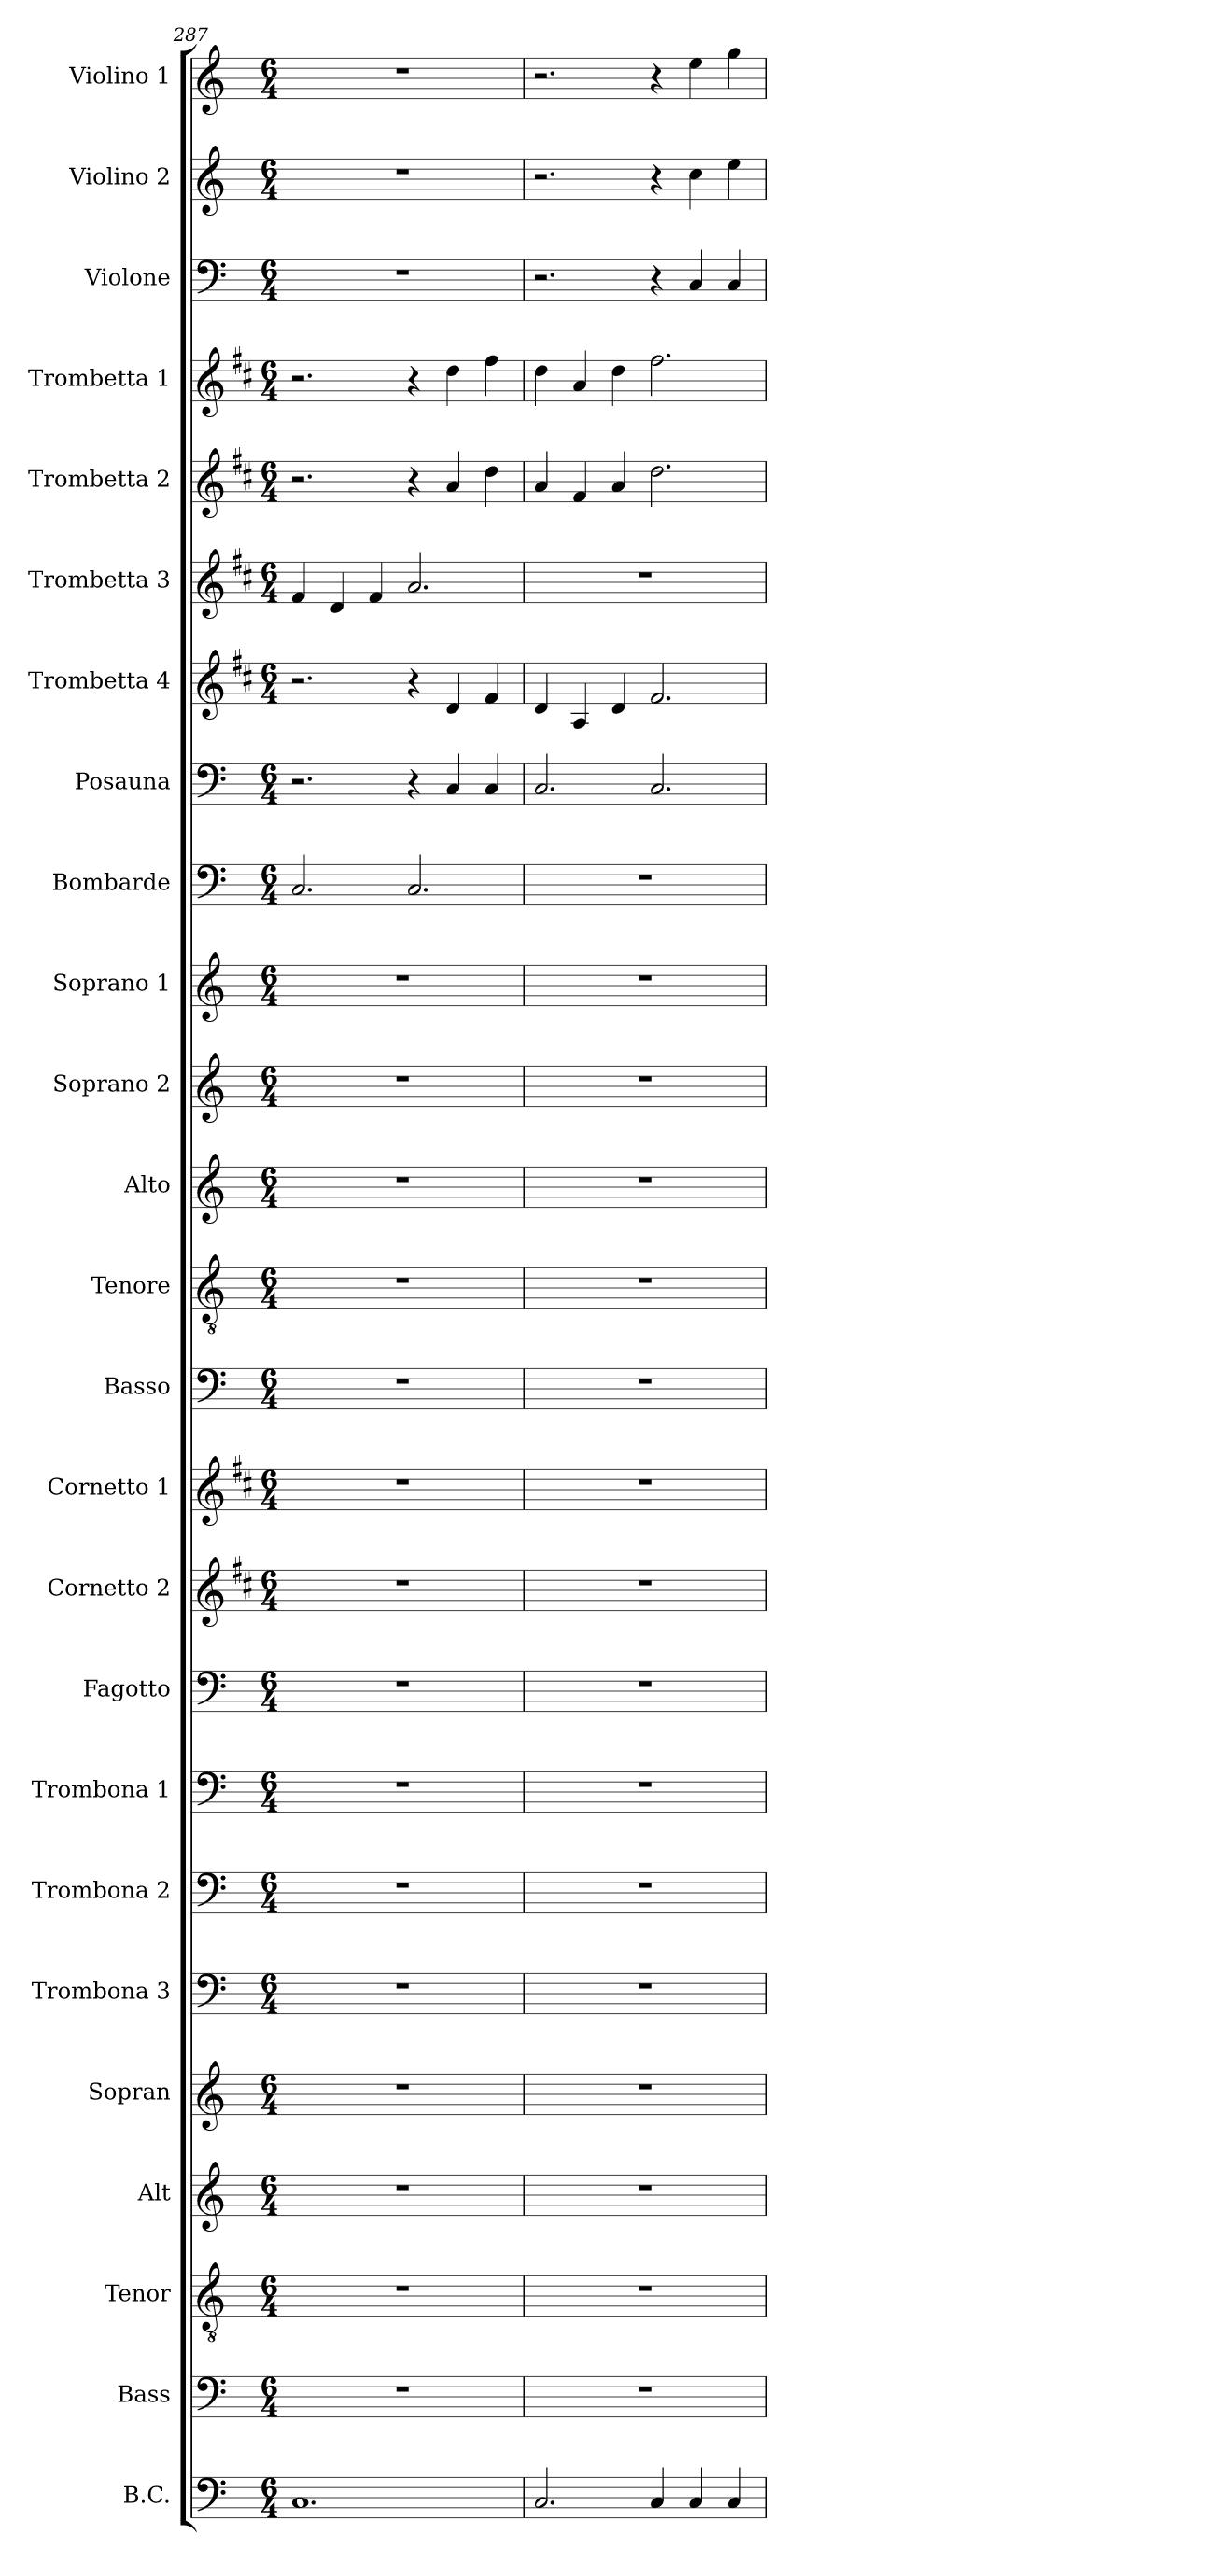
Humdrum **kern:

**kern	**kern	**kern	**kern	**kern	**kern	**kern	**kern	**kern	**kern	**kern	**kern	**kern	**kern	**kern	**kern	**kern	**kern	**kern	**kern	**kern	**kern	**kern	**kern	**kern
*part25	*part24	*part23	*part22	*part21	*part20	*part19	*part18	*part17	*part16	*part15	*part14	*part13	*part12	*part11	*part10	*part9	*part8	*part7	*part6	*part5	*part4	*part3	*part2	*part1
*staff25	*staff24	*staff23	*staff22	*staff21	*staff20	*staff19	*staff18	*staff17	*staff16	*staff15	*staff14	*staff13	*staff12	*staff11	*staff10	*staff9	*staff8	*staff7	*staff6	*staff5	*staff4	*staff3	*staff2	*staff1
*I"B.C.	*I"Bass	*I"Tenor	*I"Alt	*I"Sopran	*I"Trombona 3	*I"Trombona 2	*I"Trombona 1	*I"Fagotto	*I"Cornetto 2	*I"Cornetto 1	*I"Basso	*I"Tenore	*I"Alto	*I"Soprano 2	*I"Soprano 1	*I"Bombarde	*I"Posauna	*I"Trombetta 4	*I"Trombetta 3	*I"Trombetta 2	*I"Trombetta 1	*I"Violone	*I"Violino 2	*I"Violino 1
*I'B.C.	*I'B.	*I'T.	*I'A.	*I'S.	*I'Tbn. 2	*I'Tbn. 2	*I'Tbn. 1	*I'Fag.	*I'Cor. 2	*I'Cor. 1	*I'B.	*I'T.	*I'A.	*I'S.	*I'S.	*	*	*	*	*	*	*	*I'Vl. 2	*I'Vl. 1
*clefF4	*clefF4	*clefGv2	*clefG2	*clefG2	*clefF4	*clefF4	*clefF4	*clefF4	*clefG2	*clefG2	*clefF4	*clefGv2	*clefG2	*clefG2	*clefG2	*clefF4	*clefF4	*clefG2	*clefG2	*clefG2	*clefG2	*clefF4	*clefG2	*clefG2
*	*	*ITrd7c12	*	*	*	*	*	*	*ITrd1c2	*ITrd1c2	*	*ITrd7c12	*	*	*	*	*	*ITrd1c2	*ITrd1c2	*ITrd1c2	*ITrd1c2	*	*	*
*k[]	*k[]	*k[]	*k[]	*k[]	*k[]	*k[]	*k[]	*k[]	*k[]	*k[]	*k[]	*k[]	*k[]	*k[]	*k[]	*k[]	*k[]	*k[]	*k[]	*k[]	*k[]	*k[]	*k[]	*k[]
*C:	*C:	*C:	*C:	*C:	*C:	*C:	*C:	*C:	*C:	*C:	*C:	*C:	*C:	*C:	*C:	*C:	*C:	*C:	*C:	*C:	*C:	*C:	*C:	*C:
*M6/4	*M6/4	*M6/4	*M6/4	*M6/4	*M6/4	*M6/4	*M6/4	*M6/4	*M6/4	*M6/4	*M6/4	*M6/4	*M6/4	*M6/4	*M6/4	*M6/4	*M6/4	*M6/4	*M6/4	*M6/4	*M6/4	*M6/4	*M6/4	*M6/4
=287	=287	=287	=287	=287	=287	=287	=287	=287	=287	=287	=287	=287	=287	=287	=287	=287	=287	=287	=287	=287	=287	=287	=287	=287
!	!LO:N:vis=1	!LO:N:vis=1	!LO:N:vis=1	!LO:N:vis=1	!LO:N:vis=1	!LO:N:vis=1	!LO:N:vis=1	!LO:N:vis=1	!LO:N:vis=1	!LO:N:vis=1	!LO:N:vis=1	!LO:N:vis=1	!LO:N:vis=1	!LO:N:vis=1	!LO:N:vis=1	!	!	!	!	!	!	!LO:N:vis=1	!LO:N:vis=1	!LO:N:vis=1
1.Ci	1.r	1.r	1.r	1.r	1.r	1.r	1.r	1.r	1.r	1.r	1.r	1.r	1.r	1.r	1.r	2.Ci/	2.r	2.r	4ei/	2.r	2.r	1.r	1.r	1.r
.	.	.	.	.	.	.	.	.	.	.	.	.	.	.	.	.	.	.	4ci/	.	.	.	.	.
.	.	.	.	.	.	.	.	.	.	.	.	.	.	.	.	.	.	.	4ei/	.	.	.	.	.
.	.	.	.	.	.	.	.	.	.	.	.	.	.	.	.	2.Ci/	4r	4r	2.gi/	4r	4r	.	.	.
.	.	.	.	.	.	.	.	.	.	.	.	.	.	.	.	.	4Ci/	4ci/	.	4gi/	4cci\	.	.	.
.	.	.	.	.	.	.	.	.	.	.	.	.	.	.	.	.	4Ci/	4ei/	.	4cci\	4eei\	.	.	.
=288	=288	=288	=288	=288	=288	=288	=288	=288	=288	=288	=288	=288	=288	=288	=288	=288	=288	=288	=288	=288	=288	=288	=288	=288
!	!LO:N:vis=1	!LO:N:vis=1	!LO:N:vis=1	!LO:N:vis=1	!LO:N:vis=1	!LO:N:vis=1	!LO:N:vis=1	!LO:N:vis=1	!LO:N:vis=1	!LO:N:vis=1	!LO:N:vis=1	!LO:N:vis=1	!LO:N:vis=1	!LO:N:vis=1	!LO:N:vis=1	!LO:N:vis=1	!	!	!LO:N:vis=1	!	!	!	!	!
2.Ci/	1.r	1.r	1.r	1.r	1.r	1.r	1.r	1.r	1.r	1.r	1.r	1.r	1.r	1.r	1.r	1.r	2.Ci/	4ci/	1.r	4gi/	4cci\	2.r	2.r	2.r
.	.	.	.	.	.	.	.	.	.	.	.	.	.	.	.	.	.	4Gi/	.	4ei/	4gi/	.	.	.
.	.	.	.	.	.	.	.	.	.	.	.	.	.	.	.	.	.	4ci/	.	4gi/	4cci\	.	.	.
4Ci/	.	.	.	.	.	.	.	.	.	.	.	.	.	.	.	.	2.Ci/	2.ei/	.	2.cci\	2.eei\	4r	4r	4r
4Ci/	.	.	.	.	.	.	.	.	.	.	.	.	.	.	.	.	.	.	.	.	.	4Ci/	4cci\	4eei\
4Ci/	.	.	.	.	.	.	.	.	.	.	.	.	.	.	.	.	.	.	.	.	.	4Ci/	4eei\	4ggi\
=	=	=	=	=	=	=	=	=	=	=	=	=	=	=	=	=	=	=	=	=	=	=	=	=
*-	*-	*-	*-	*-	*-	*-	*-	*-	*-	*-	*-	*-	*-	*-	*-	*-	*-	*-	*-	*-	*-	*-	*-	*-
